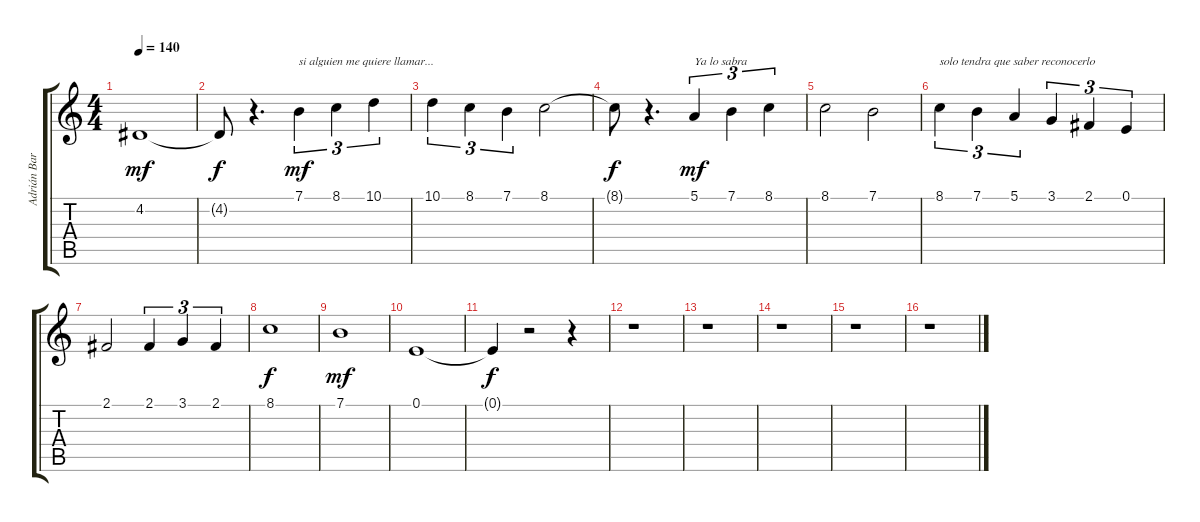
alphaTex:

\track ("Adrián Barilari" "Adrián Bar") {instrument synthvoice}
\staff {score tabs}
\tuning (E4 B3 G3 D3 A2 E2) {hide}
\ts (4 4)
\tempo 140
\clef g2
\ks c
4.2.1{dy mf} |
4.2{t}.8{dy f} r.4{d} 7.1.4{tu (3 2) txt "si alguien me quiere llamar... " dy mf} 8.1.4{tu (3 2)} 10.1.4{tu (3 2)} |
10.1.4{tu (3 2)} 8.1.4{tu (3 2)} 7.1.4{tu (3 2)} 8.1.2 |
8.1{t}.8{dy f} r.4{d} 5.1.4{tu (3 2) txt "Ya lo sabra" dy mf} 7.1.4{tu (3 2)} 8.1.4{tu (3 2)} |
8.1.2 7.1.2 |
8.1.4{tu (3 2) txt "solo tendra que saber reconocerlo"} 7.1.4{tu (3 2)} 5.1.4{tu (3 2)} 3.1.4{tu (3 2)} 2.1.4{tu (3 2)} 0.1.4{tu (3 2)} |
2.1.2 2.1.4{tu (3 2)} 3.1.4{tu (3 2)} 2.1.4{tu (3 2)} |
8.1.1{dy f} |
7.1.1{dy mf} |
0.1.1 |
0.1{t}.4{dy f} r.2 r.4 |
r.1 |
r.1 |
r.1 |
r.1 |
r.1
